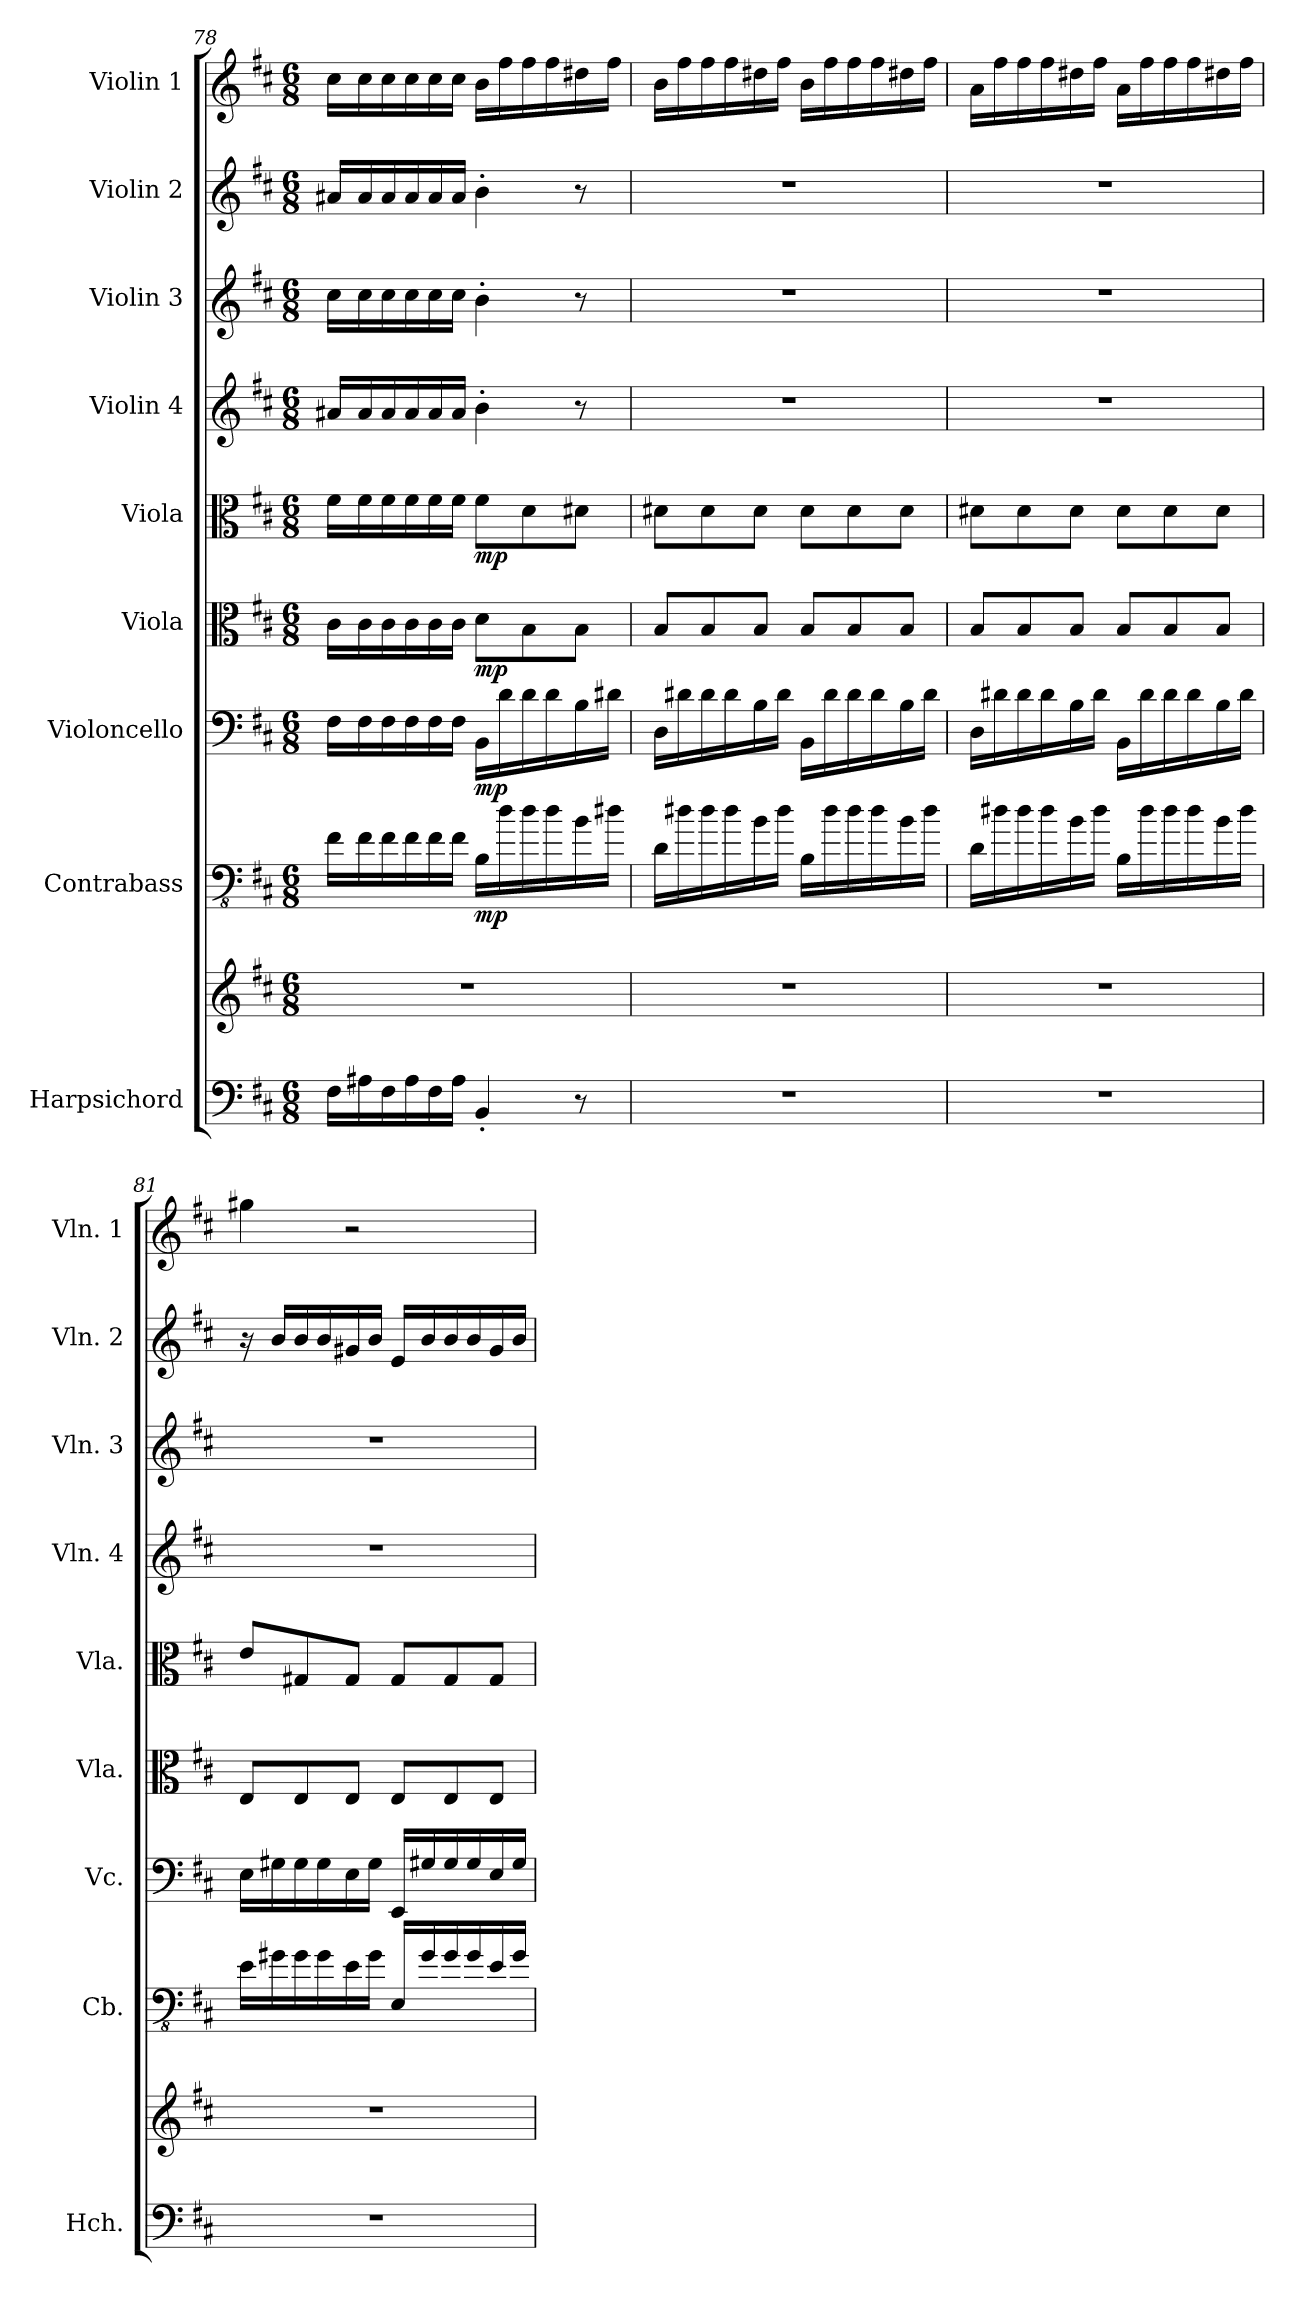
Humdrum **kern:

**kern	**kern	**kern	**dynam	**kern	**dynam	**kern	**dynam	**kern	**dynam	**kern	**kern	**kern	**kern
*part9	*part9	*part8	*part8	*part7	*part7	*part6	*part6	*part5	*part5	*part4	*part3	*part2	*part1
*staff10	*staff9	*staff8	*staff8	*staff7	*staff7	*staff6	*staff6	*staff5	*staff5	*staff4	*staff3	*staff2	*staff1
*I"Harpsichord	*	*I"Contrabass	*	*I"Violoncello	*	*I"Viola	*	*I"Viola	*	*I"Violin 4	*I"Violin 3	*I"Violin 2	*I"Violin 1
*I'Hch.	*	*I'Cb.	*	*I'Vc.	*	*I'Vla.	*	*I'Vla.	*	*I'Vln. 4	*I'Vln. 3	*I'Vln. 2	*I'Vln. 1
!!LO:PB:g=z
*clefF4	*clefG2	*clefFv4	*	*clefF4	*	*clefC3	*	*clefC3	*	*clefG2	*clefG2	*clefG2	*clefG2
*	*	*ITrd7c12	*	*	*	*	*	*	*	*	*	*	*
*k[f#c#]	*k[f#c#]	*k[f#c#]	*	*k[f#c#]	*	*k[f#c#]	*	*k[f#c#]	*	*k[f#c#]	*k[f#c#]	*k[f#c#]	*k[f#c#]
*M6/8	*M6/8	*M6/8	*	*M6/8	*	*M6/8	*	*M6/8	*	*M6/8	*M6/8	*M6/8	*M6/8
=78	=78	=78	=78	=78	=78	=78	=78	=78	=78	=78	=78	=78	=78
16F#\LL	2.r	16FF#\LL	.	16F#\LL	.	16c#\LL	.	16f#\LL	.	16a#X/LL	16cc#\LL	16a#X/LL	16cc#\LL
16A#X\	.	16FF#\	.	16F#\	.	16c#\	.	16f#\	.	16a#/	16cc#\	16a#/	16cc#\
16F#\	.	16FF#\	.	16F#\	.	16c#\	.	16f#\	.	16a#/	16cc#\	16a#/	16cc#\
16A#\	.	16FF#\	.	16F#\	.	16c#\	.	16f#\	.	16a#/	16cc#\	16a#/	16cc#\
16F#\	.	16FF#\	.	16F#\	.	16c#\	.	16f#\	.	16a#/	16cc#\	16a#/	16cc#\
16A#\JJ	.	16FF#\JJ	.	16F#\JJ	.	16c#\JJ	.	16f#\JJ	.	16a#/JJ	16cc#\JJ	16a#/JJ	16cc#\JJ
!	!	!	!LO:DY:b	!	!LO:DY:b	!	!LO:DY:b	!	!LO:DY:b	!	!	!	!
4BB'/	.	16BBB\LL	mp	16BB\LL	mp	8d\L	mp	8f#\L	mp	4b'\	4b'\	4b'\	16b\LL
.	.	16D\	.	16d\	.	.	.	.	.	.	.	.	16ff#\
.	.	16D\	.	16d\	.	8B\	.	8d\	.	.	.	.	16ff#\
.	.	16D\	.	16d\	.	.	.	.	.	.	.	.	16ff#\
8r	.	16BB\	.	16B\	.	8B\J	.	8d#X\J	.	8r	8r	8r	16dd#X\
.	.	16D#X\JJ	.	16d#X\JJ	.	.	.	.	.	.	.	.	16ff#\JJ
=79	=79	=79	=79	=79	=79	=79	=79	=79	=79	=79	=79	=79	=79
2.r	2.r	16DD\LL	.	16D\LL	.	8B/L	.	8d#X\L	.	2.r	2.r	2.r	16b\LL
.	.	16D#X\	.	16d#X\	.	.	.	.	.	.	.	.	16ff#\
.	.	16D#\	.	16d#\	.	8B/	.	8d#\	.	.	.	.	16ff#\
.	.	16D#\	.	16d#\	.	.	.	.	.	.	.	.	16ff#\
.	.	16BB\	.	16B\	.	8B/J	.	8d#\J	.	.	.	.	16dd#X\
.	.	16D#\JJ	.	16d#\JJ	.	.	.	.	.	.	.	.	16ff#\JJ
.	.	16BBB\LL	.	16BB\LL	.	8B/L	.	8d#\L	.	.	.	.	16b\LL
.	.	16D#\	.	16d#\	.	.	.	.	.	.	.	.	16ff#\
.	.	16D#\	.	16d#\	.	8B/	.	8d#\	.	.	.	.	16ff#\
.	.	16D#\	.	16d#\	.	.	.	.	.	.	.	.	16ff#\
.	.	16BB\	.	16B\	.	8B/J	.	8d#\J	.	.	.	.	16dd#X\
.	.	16D#\JJ	.	16d#\JJ	.	.	.	.	.	.	.	.	16ff#\JJ
!!LO:PB:g=z
=80	=80	=80	=80	=80	=80	=80	=80	=80	=80	=80	=80	=80	=80
2.r	2.r	16DD\LL	.	16D\LL	.	8B/L	.	8d#X\L	.	2.r	2.r	2.r	16a\LL
.	.	16D#X\	.	16d#X\	.	.	.	.	.	.	.	.	16ff#\
.	.	16D#\	.	16d#\	.	8B/	.	8d#\	.	.	.	.	16ff#\
.	.	16D#\	.	16d#\	.	.	.	.	.	.	.	.	16ff#\
.	.	16BB\	.	16B\	.	8B/J	.	8d#\J	.	.	.	.	16dd#X\
.	.	16D#\JJ	.	16d#\JJ	.	.	.	.	.	.	.	.	16ff#\JJ
.	.	16BBB\LL	.	16BB\LL	.	8B/L	.	8d#\L	.	.	.	.	16a\LL
.	.	16D#\	.	16d#\	.	.	.	.	.	.	.	.	16ff#\
.	.	16D#\	.	16d#\	.	8B/	.	8d#\	.	.	.	.	16ff#\
.	.	16D#\	.	16d#\	.	.	.	.	.	.	.	.	16ff#\
.	.	16BB\	.	16B\	.	8B/J	.	8d#\J	.	.	.	.	16dd#X\
.	.	16D#\JJ	.	16d#\JJ	.	.	.	.	.	.	.	.	16ff#\JJ
=81	=81	=81	=81	=81	=81	=81	=81	=81	=81	=81	=81	=81	=81
2.r	2.r	16EE\LL	.	16E\LL	.	8E/L	.	8e/L	.	2.r	2.r	16r	4gg#X\
.	.	16GG#X\	.	16G#X\	.	.	.	.	.	.	.	16b/LL	.
.	.	16GG#\	.	16G#\	.	8E/	.	8G#X/	.	.	.	16b/	.
.	.	16GG#\	.	16G#\	.	.	.	.	.	.	.	16b/	.
.	.	16EE\	.	16E\	.	8E/J	.	8G#/J	.	.	.	16g#X/	2r
.	.	16GG#\JJ	.	16G#\JJ	.	.	.	.	.	.	.	16b/JJ	.
.	.	16EEE/LL	.	16EE/LL	.	8E/L	.	8G#/L	.	.	.	16e/LL	.
.	.	16GG#/	.	16G#X/	.	.	.	.	.	.	.	16b/	.
.	.	16GG#/	.	16G#/	.	8E/	.	8G#/	.	.	.	16b/	.
.	.	16GG#/	.	16G#/	.	.	.	.	.	.	.	16b/	.
.	.	16EE/	.	16E/	.	8E/J	.	8G#/J	.	.	.	16g#/	.
.	.	16GG#/JJ	.	16G#/JJ	.	.	.	.	.	.	.	16b/JJ	.
=	=	=	=	=	=	=	=	=	=	=	=	=	=
*-	*-	*-	*-	*-	*-	*-	*-	*-	*-	*-	*-	*-	*-
